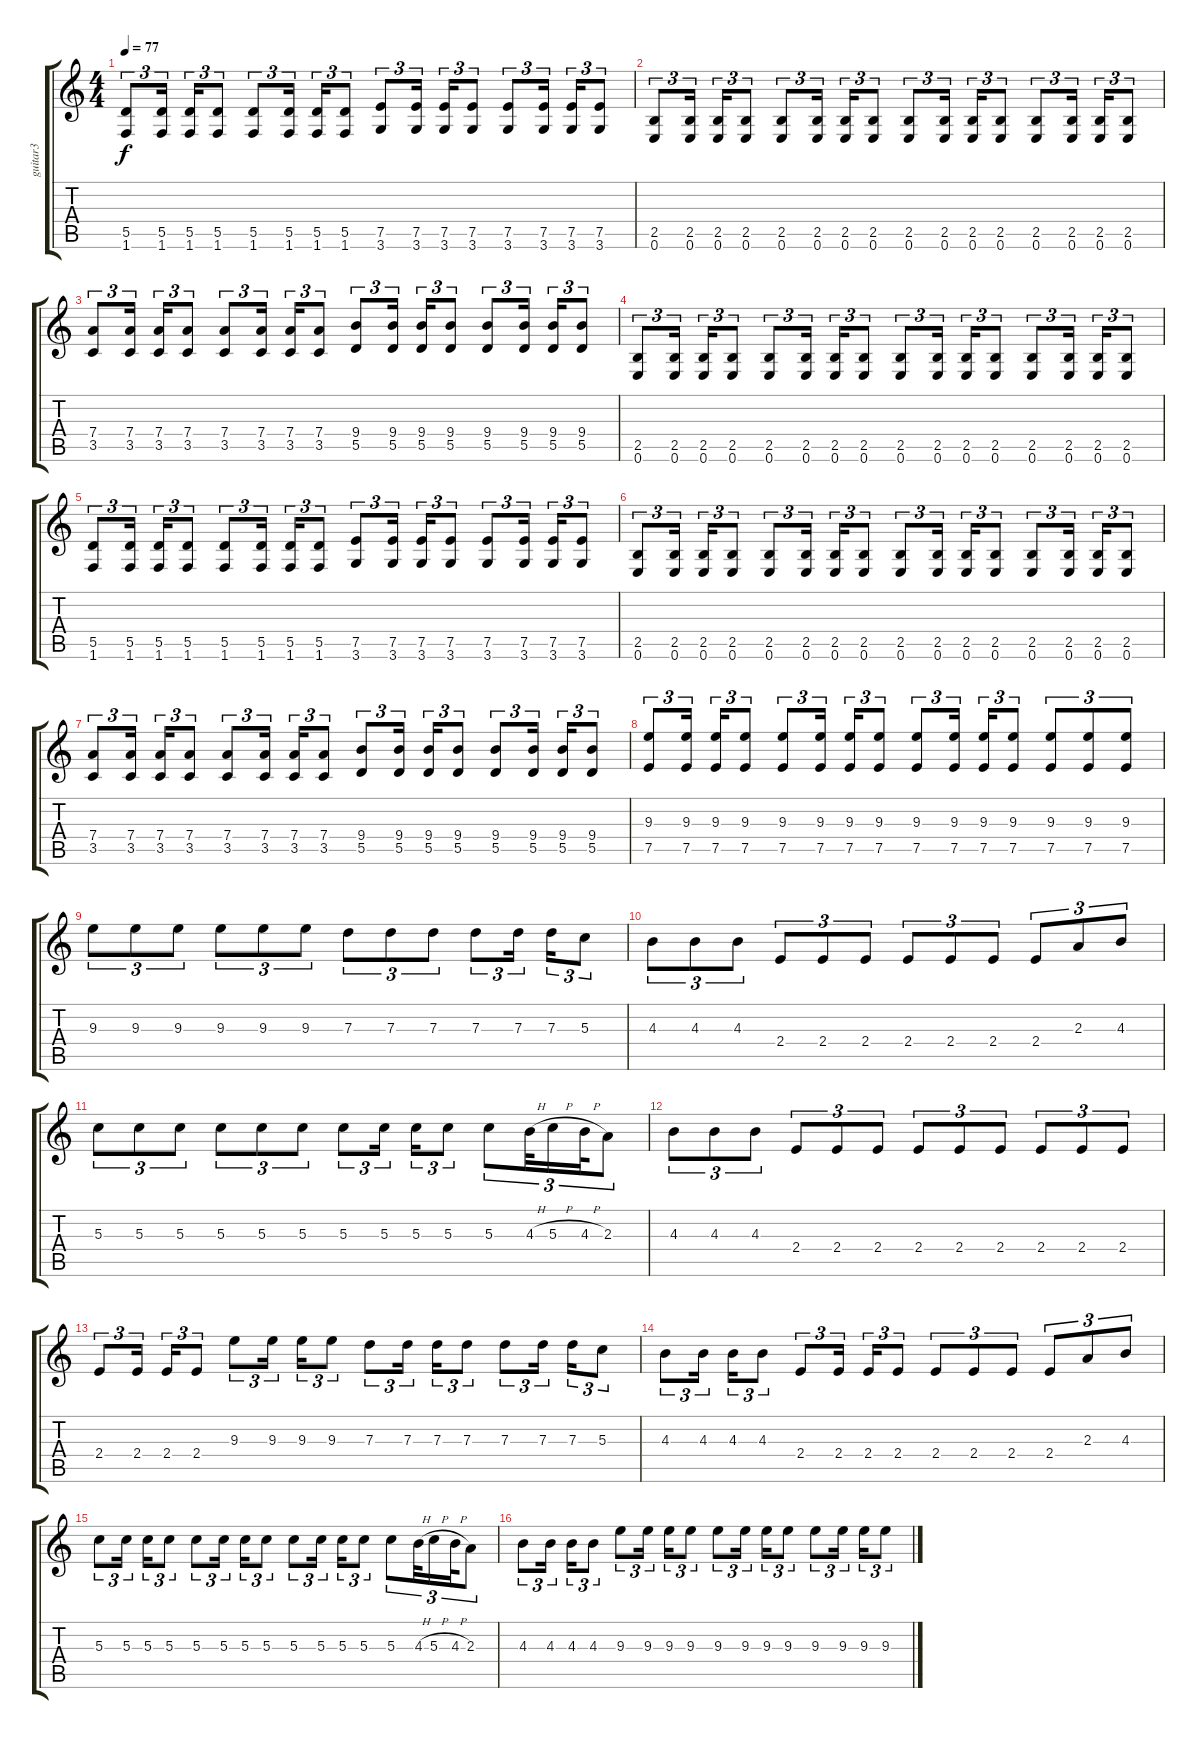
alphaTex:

\track ("guitar3" "guitar3") {instrument overdrivenguitar}
\staff {score tabs}
\tuning (E4 B3 G3 D3 A2 E2) {hide}
\ts (4 4)
\tempo 77
\clef g2
\ks c
(5.5 1.6).8{tu (3 2) dy f} (5.5 1.6).16{tu (3 2)} (5.5 1.6).16{tu (3 2)} (5.5 1.6).8{tu (3 2)} (5.5 1.6).8{tu (3 2)} (5.5 1.6).16{tu (3 2)} (5.5 1.6).16{tu (3 2)} (5.5 1.6).8{tu (3 2)} (7.5 3.6).8{tu (3 2)} (7.5 3.6).16{tu (3 2)} (7.5 3.6).16{tu (3 2)} (7.5 3.6).8{tu (3 2)} (7.5 3.6).8{tu (3 2)} (7.5 3.6).16{tu (3 2)} (7.5 3.6).16{tu (3 2)} (7.5 3.6).8{tu (3 2)} |
(2.5 0.6).8{tu (3 2)} (2.5 0.6).16{tu (3 2)} (2.5 0.6).16{tu (3 2)} (2.5 0.6).8{tu (3 2)} (2.5 0.6).8{tu (3 2)} (2.5 0.6).16{tu (3 2)} (2.5 0.6).16{tu (3 2)} (2.5 0.6).8{tu (3 2)} (2.5 0.6).8{tu (3 2)} (2.5 0.6).16{tu (3 2)} (2.5 0.6).16{tu (3 2)} (2.5 0.6).8{tu (3 2)} (2.5 0.6).8{tu (3 2)} (2.5 0.6).16{tu (3 2)} (2.5 0.6).16{tu (3 2)} (2.5 0.6).8{tu (3 2)} |
(7.4 3.5).8{tu (3 2)} (7.4 3.5).16{tu (3 2)} (7.4 3.5).16{tu (3 2)} (7.4 3.5).8{tu (3 2)} (7.4 3.5).8{tu (3 2)} (7.4 3.5).16{tu (3 2)} (7.4 3.5).16{tu (3 2)} (7.4 3.5).8{tu (3 2)} (9.4 5.5).8{tu (3 2)} (9.4 5.5).16{tu (3 2)} (9.4 5.5).16{tu (3 2)} (9.4 5.5).8{tu (3 2)} (9.4 5.5).8{tu (3 2)} (9.4 5.5).16{tu (3 2)} (9.4 5.5).16{tu (3 2)} (9.4 5.5).8{tu (3 2)} |
(2.5 0.6).8{tu (3 2)} (2.5 0.6).16{tu (3 2)} (2.5 0.6).16{tu (3 2)} (2.5 0.6).8{tu (3 2)} (2.5 0.6).8{tu (3 2)} (2.5 0.6).16{tu (3 2)} (2.5 0.6).16{tu (3 2)} (2.5 0.6).8{tu (3 2)} (2.5 0.6).8{tu (3 2)} (2.5 0.6).16{tu (3 2)} (2.5 0.6).16{tu (3 2)} (2.5 0.6).8{tu (3 2)} (2.5 0.6).8{tu (3 2)} (2.5 0.6).16{tu (3 2)} (2.5 0.6).16{tu (3 2)} (2.5 0.6).8{tu (3 2)} |
(5.5 1.6).8{tu (3 2)} (5.5 1.6).16{tu (3 2)} (5.5 1.6).16{tu (3 2)} (5.5 1.6).8{tu (3 2)} (5.5 1.6).8{tu (3 2)} (5.5 1.6).16{tu (3 2)} (5.5 1.6).16{tu (3 2)} (5.5 1.6).8{tu (3 2)} (7.5 3.6).8{tu (3 2)} (7.5 3.6).16{tu (3 2)} (7.5 3.6).16{tu (3 2)} (7.5 3.6).8{tu (3 2)} (7.5 3.6).8{tu (3 2)} (7.5 3.6).16{tu (3 2)} (7.5 3.6).16{tu (3 2)} (7.5 3.6).8{tu (3 2)} |
(2.5 0.6).8{tu (3 2)} (2.5 0.6).16{tu (3 2)} (2.5 0.6).16{tu (3 2)} (2.5 0.6).8{tu (3 2)} (2.5 0.6).8{tu (3 2)} (2.5 0.6).16{tu (3 2)} (2.5 0.6).16{tu (3 2)} (2.5 0.6).8{tu (3 2)} (2.5 0.6).8{tu (3 2)} (2.5 0.6).16{tu (3 2)} (2.5 0.6).16{tu (3 2)} (2.5 0.6).8{tu (3 2)} (2.5 0.6).8{tu (3 2)} (2.5 0.6).16{tu (3 2)} (2.5 0.6).16{tu (3 2)} (2.5 0.6).8{tu (3 2)} |
(7.4 3.5).8{tu (3 2)} (7.4 3.5).16{tu (3 2)} (7.4 3.5).16{tu (3 2)} (7.4 3.5).8{tu (3 2)} (7.4 3.5).8{tu (3 2)} (7.4 3.5).16{tu (3 2)} (7.4 3.5).16{tu (3 2)} (7.4 3.5).8{tu (3 2)} (9.4 5.5).8{tu (3 2)} (9.4 5.5).16{tu (3 2)} (9.4 5.5).16{tu (3 2)} (9.4 5.5).8{tu (3 2)} (9.4 5.5).8{tu (3 2)} (9.4 5.5).16{tu (3 2)} (9.4 5.5).16{tu (3 2)} (9.4 5.5).8{tu (3 2)} |
(9.3 7.5).8{tu (3 2)} (9.3 7.5).16{tu (3 2)} (9.3 7.5).16{tu (3 2)} (9.3 7.5).8{tu (3 2)} (9.3 7.5).8{tu (3 2)} (9.3 7.5).16{tu (3 2)} (9.3 7.5).16{tu (3 2)} (9.3 7.5).8{tu (3 2)} (9.3 7.5).8{tu (3 2)} (9.3 7.5).16{tu (3 2)} (9.3 7.5).16{tu (3 2)} (9.3 7.5).8{tu (3 2)} (9.3 7.5).8{tu (3 2)} (9.3 7.5).8{tu (3 2)} (9.3 7.5).8{tu (3 2)} |
9.3.8{tu (3 2)} 9.3.8{tu (3 2)} 9.3.8{tu (3 2)} 9.3.8{tu (3 2)} 9.3.8{tu (3 2)} 9.3.8{tu (3 2)} 7.3.8{tu (3 2)} 7.3.8{tu (3 2)} 7.3.8{tu (3 2)} 7.3.8{tu (3 2)} 7.3.16{tu (3 2)} 7.3.16{tu (3 2)} 5.3.8{tu (3 2)} |
4.3.8{tu (3 2)} 4.3.8{tu (3 2)} 4.3.8{tu (3 2)} 2.4.8{tu (3 2)} 2.4.8{tu (3 2)} 2.4.8{tu (3 2)} 2.4.8{tu (3 2)} 2.4.8{tu (3 2)} 2.4.8{tu (3 2)} 2.4.8{tu (3 2)} 2.3.8{tu (3 2)} 4.3.8{tu (3 2)} |
5.3.8{tu (3 2)} 5.3.8{tu (3 2)} 5.3.8{tu (3 2)} 5.3.8{tu (3 2)} 5.3.8{tu (3 2)} 5.3.8{tu (3 2)} 5.3.8{tu (3 2)} 5.3.16{tu (3 2)} 5.3.16{tu (3 2)} 5.3.8{tu (3 2)} 5.3.8{tu (3 2)} 4.3{h}.32{tu (3 2)} 5.3{h}.16{tu (3 2)} 4.3{h}.32{tu (3 2)} 2.3.8{tu (3 2)} |
4.3.8{tu (3 2)} 4.3.8{tu (3 2)} 4.3.8{tu (3 2)} 2.4.8{tu (3 2)} 2.4.8{tu (3 2)} 2.4.8{tu (3 2)} 2.4.8{tu (3 2)} 2.4.8{tu (3 2)} 2.4.8{tu (3 2)} 2.4.8{tu (3 2)} 2.4.8{tu (3 2)} 2.4.8{tu (3 2)} |
2.4.8{tu (3 2)} 2.4.16{tu (3 2)} 2.4.16{tu (3 2)} 2.4.8{tu (3 2)} 9.3.8{tu (3 2)} 9.3.16{tu (3 2)} 9.3.16{tu (3 2)} 9.3.8{tu (3 2)} 7.3.8{tu (3 2)} 7.3.16{tu (3 2)} 7.3.16{tu (3 2)} 7.3.8{tu (3 2)} 7.3.8{tu (3 2)} 7.3.16{tu (3 2)} 7.3.16{tu (3 2)} 5.3.8{tu (3 2)} |
4.3.8{tu (3 2)} 4.3.16{tu (3 2)} 4.3.16{tu (3 2)} 4.3.8{tu (3 2)} 2.4.8{tu (3 2)} 2.4.16{tu (3 2)} 2.4.16{tu (3 2)} 2.4.8{tu (3 2)} 2.4.8{tu (3 2)} 2.4.8{tu (3 2)} 2.4.8{tu (3 2)} 2.4.8{tu (3 2)} 2.3.8{tu (3 2)} 4.3.8{tu (3 2)} |
5.3.8{tu (3 2)} 5.3.16{tu (3 2)} 5.3.16{tu (3 2)} 5.3.8{tu (3 2)} 5.3.8{tu (3 2)} 5.3.16{tu (3 2)} 5.3.16{tu (3 2)} 5.3.8{tu (3 2)} 5.3.8{tu (3 2)} 5.3.16{tu (3 2)} 5.3.16{tu (3 2)} 5.3.8{tu (3 2)} 5.3.8{tu (3 2)} 4.3{h}.32{tu (3 2)} 5.3{h}.16{tu (3 2)} 4.3{h}.32{tu (3 2)} 2.3.8{tu (3 2)} |
4.3.8{tu (3 2)} 4.3.16{tu (3 2)} 4.3.16{tu (3 2)} 4.3.8{tu (3 2)} 9.3.8{tu (3 2)} 9.3.16{tu (3 2)} 9.3.16{tu (3 2)} 9.3.8{tu (3 2)} 9.3.8{tu (3 2)} 9.3.16{tu (3 2)} 9.3.16{tu (3 2)} 9.3.8{tu (3 2)} 9.3.8{tu (3 2)} 9.3.16{tu (3 2)} 9.3.16{tu (3 2)} 9.3.8{tu (3 2)}
